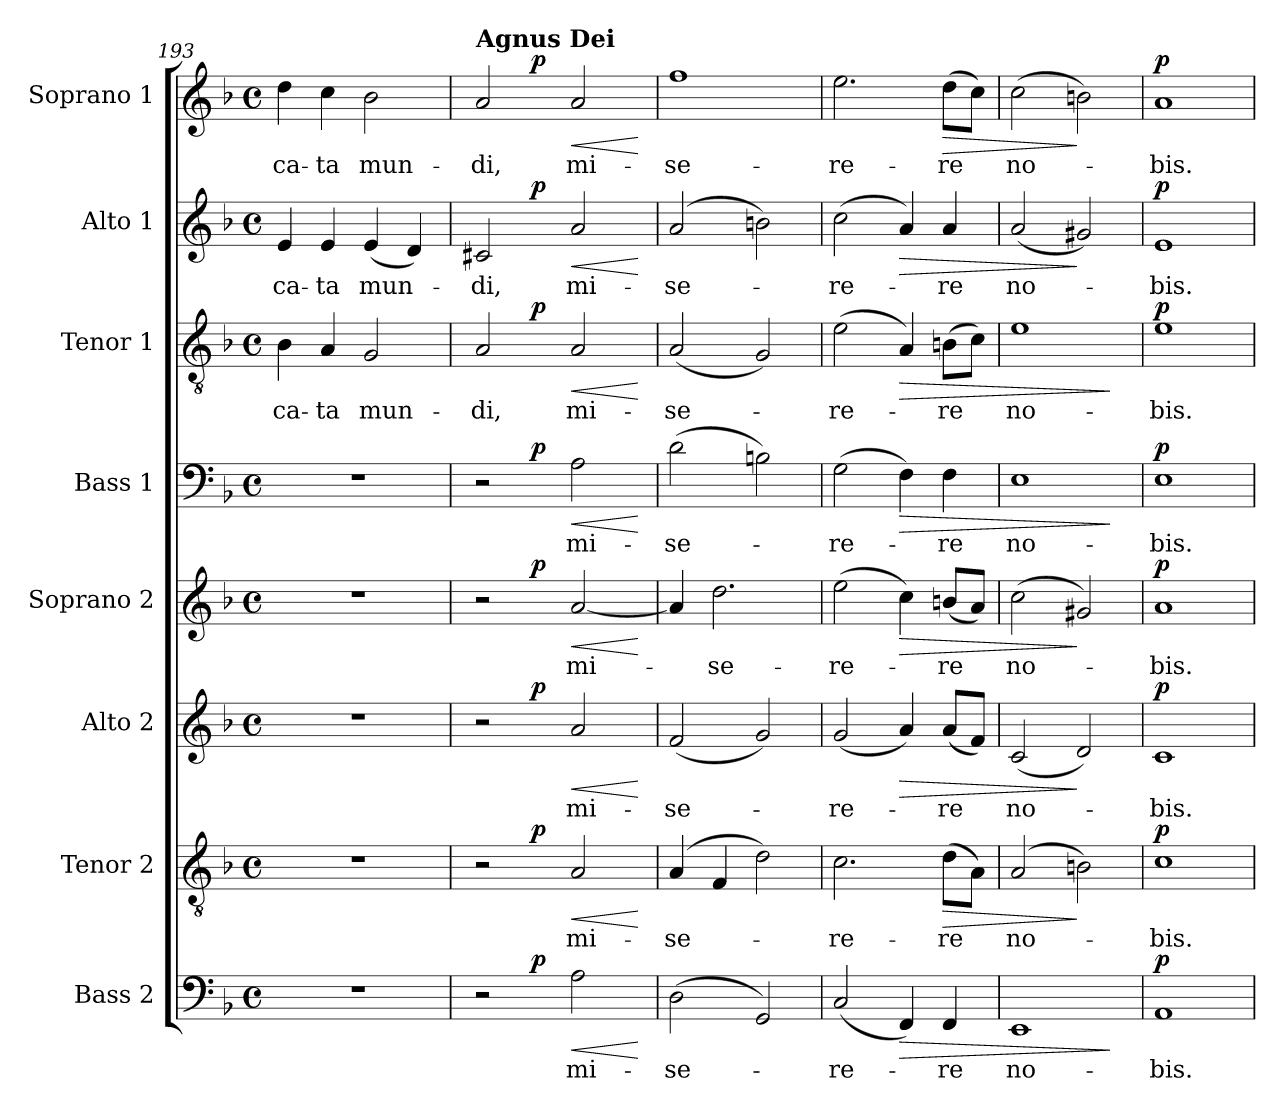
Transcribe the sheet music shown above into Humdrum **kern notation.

**kern	**text	**dynam	**kern	**text	**dynam	**kern	**text	**dynam	**kern	**text	**dynam	**kern	**text	**dynam	**kern	**text	**dynam	**kern	**text	**dynam	**kern	**text	**dynam
*part8	*part8	*part8	*part7	*part7	*part7	*part6	*part6	*part6	*part5	*part5	*part5	*part4	*part4	*part4	*part3	*part3	*part3	*part2	*part2	*part2	*part1	*part1	*part1
*staff8	*staff8	*staff8	*staff7	*staff7	*staff7	*staff6	*staff6	*staff6	*staff5	*staff5	*staff5	*staff4	*staff4	*staff4	*staff3	*staff3	*staff3	*staff2	*staff2	*staff2	*staff1	*staff1	*staff1
*I"Bass 2	*	*	*I"Tenor 2	*	*	*I"Alto 2	*	*	*I"Soprano 2	*	*	*I"Bass 1	*	*	*I"Tenor 1	*	*	*I"Alto 1	*	*	*I"Soprano 1	*	*
*clefF4	*	*	*clefGv2	*	*	*clefG2	*	*	*clefG2	*	*	*clefF4	*	*	*clefGv2	*	*	*clefG2	*	*	*clefG2	*	*
*k[b-]	*	*	*k[b-]	*	*	*k[b-]	*	*	*k[b-]	*	*	*k[b-]	*	*	*k[b-]	*	*	*k[b-]	*	*	*k[b-]	*	*
*d:	*	*	*d:	*	*	*d:	*	*	*d:	*	*	*d:	*	*	*d:	*	*	*d:	*	*	*d:	*	*
*M4/4	*	*	*M4/4	*	*	*M4/4	*	*	*M4/4	*	*	*M4/4	*	*	*M4/4	*	*	*M4/4	*	*	*M4/4	*	*
*met(c)	*	*	*met(c)	*	*	*met(c)	*	*	*met(c)	*	*	*met(c)	*	*	*met(c)	*	*	*met(c)	*	*	*met(c)	*	*
=193	=193	=193	=193	=193	=193	=193	=193	=193	=193	=193	=193	=193	=193	=193	=193	=193	=193	=193	=193	=193	=193	=193	=193
1r	.	.	1r	.	.	1r	.	.	1r	.	.	1r	.	.	4B-\	-ca-	.	4e/	-ca-	.	4dd\	-ca-	.
.	.	.	.	.	.	.	.	.	.	.	.	.	.	.	4A/	-ta	.	4e/	-ta	.	4cc\	-ta	.
.	.	.	.	.	.	.	.	.	.	.	.	.	.	.	2G/	mun-	.	(4e/	mun-	.	2b-\	mun-	.
.	.	.	.	.	.	.	.	.	.	.	.	.	.	.	.	.	.	4d/)	.	.	.	.	.
=194	=194	=194	=194	=194	=194	=194	=194	=194	=194	=194	=194	=194	=194	=194	=194	=194	=194	=194	=194	=194	=194	=194	=194
*^	*	*	*^	*	*	*^	*	*	*^	*	*	*^	*	*	*^	*	*	*^	*	*	*^	*	*
!	!	!	!	!	!	!	!	!	!	!	!	!	!	!	!	!	!	!	!	!	!	!	!	!	!	!	!	!LO:TX:a:B:t=Agnus Dei	!	!	!
2r	4ryy	.	.	2r	4ryy	.	.	2r	4ryy	.	.	2r	4ryy	.	.	2r	4ryy	.	.	2A/	4ryy	-di,	.	2c#X/	4ryy	-di,	.	2a/	4ryy	-di,	.
.	32ryy	.	.	.	32ryy	.	.	.	32ryy	.	.	.	32ryy	.	.	.	32ryy	.	.	.	32ryy	.	.	.	32ryy	.	.	.	32ryy	.	.
!	!	!	!LO:DY:b	!	!	!	!LO:DY:b	!	!	!	!LO:DY:b	!	!	!	!LO:DY:b	!	!	!	!LO:DY:b	!	!	!	!LO:DY:b	!	!	!	!LO:DY:b	!	!	!	!LO:DY:b
.	2ryy	.	p	.	2ryy	.	p	.	2ryy	.	p	.	2ryy	.	p	.	2ryy	.	p	.	2ryy	.	p	.	2ryy	.	p	.	2ryy	.	p
!	!	!	!LO:HP:b	!	!	!	!LO:HP:b	!	!	!	!LO:HP:b	!	!	!	!LO:HP:b	!	!	!	!LO:HP:b	!	!	!	!LO:HP:b	!	!	!	!LO:HP:b	!	!	!	!LO:HP:b
2A\	.	mi-	<	2A/	.	mi-	<	2a/	.	mi-	<	[2a/	.	mi-	<	2A\	.	mi-	<	2A/	.	mi-	<	2a/	.	mi-	<	2a/	.	mi-	<
.	8..ryy	.	.	.	8..ryy	.	.	.	8..ryy	.	.	.	8..ryy	.	.	.	8..ryy	.	.	.	8..ryy	.	.	.	8..ryy	.	.	.	8..ryy	.	.
.	.	.	[	.	.	.	[	.	.	.	[	.	.	.	[	.	.	.	[	.	.	.	[	.	.	.	[	.	.	.	[
*v	*v	*	*	*	*	*	*	*v	*v	*	*	*v	*v	*	*	*v	*v	*	*	*v	*v	*	*	*v	*v	*	*	*v	*v	*	*
*	*	*	*v	*v	*	*	*	*	*	*	*	*	*	*	*	*	*	*	*	*	*	*	*	*
=195	=195	=195	=195	=195	=195	=195	=195	=195	=195	=195	=195	=195	=195	=195	=195	=195	=195	=195	=195	=195	=195	=195	=195
(2D\	-se-	.	(4A/	-se-	.	(2f/	-se-	.	4a/]	.	.	(2d\	-se-	.	(2A/	-se-	.	(2a/	-se-	.	1ff	-se-	.
.	.	.	4F/	.	.	.	.	.	2.dd\	-se-	.	.	.	.	.	.	.	.	.	.	.	.	.
2GG/)	.	.	2d\)	.	.	2g/)	.	.	.	.	.	2Bn\)	.	.	2G/)	.	.	2bn\)	.	.	.	.	.
=196	=196	=196	=196	=196	=196	=196	=196	=196	=196	=196	=196	=196	=196	=196	=196	=196	=196	=196	=196	=196	=196	=196	=196
(2C/	-re-	.	2.c\	-re-	.	(2g/	-re-	.	(2ee\	-re-	.	(2G\	-re-	.	(2e\	-re-	.	(2cc\	-re-	.	2.ee\	-re-	.
!	!	!LO:HP:b	!	!	!	!	!	!LO:HP:b	!	!	!LO:HP:b	!	!	!LO:HP:b	!	!	!LO:HP:b	!	!	!LO:HP:b	!	!	!
4FF/)	.	>	.	.	.	4a/)	.	>	4cc\)	.	>	4F\)	.	>	4A/)	.	>	4a/)	.	>	.	.	.
!	!	!	!	!	!LO:HP:b	!	!	!	!	!	!	!	!	!	!	!	!	!	!	!	!	!	!LO:HP:b
4FF/	-re	.	(8d\L	-re	>	(8a/L	-re	.	(8bn/L	-re	.	4F\	-re	.	(8Bn\L	-re	.	4a/	-re	.	(8dd\L	-re	>
.	.	.	8A\J)	.	.	8f/J)	.	.	8a/J)	.	.	.	.	.	8c\J)	.	.	.	.	.	8cc\J)	.	.
=197	=197	=197	=197	=197	=197	=197	=197	=197	=197	=197	=197	=197	=197	=197	=197	=197	=197	=197	=197	=197	=197	=197	=197
1EE	no-	.	(2A/	no-	.	(2c/	no-	.	(2cc\	no-	.	1E	no-	.	1e	no-	.	(2a/	no-	.	(2cc\	no-	.
.	.	.	2Bn\)	.	]	2d/)	.	]	2g#X/)	.	]	.	.	.	.	.	.	2g#X/)	.	]	2bn\)	.	]
.	.	]	.	.	.	.	.	.	.	.	.	.	.	]	.	.	]	.	.	.	.	.	.
=198	=198	=198	=198	=198	=198	=198	=198	=198	=198	=198	=198	=198	=198	=198	=198	=198	=198	=198	=198	=198	=198	=198	=198
!	!	!LO:DY:b	!	!	!LO:DY:b	!	!	!LO:DY:b	!	!	!LO:DY:b	!	!	!LO:DY:b	!	!	!LO:DY:b	!	!	!LO:DY:b	!	!	!LO:DY:b
1AA	-bis.	p	1c	-bis.	p	1c	-bis.	p	1a	-bis.	p	1E	-bis.	p	1e	-bis.	p	1e	-bis.	p	1a	-bis.	p
=	=	=	=	=	=	=	=	=	=	=	=	=	=	=	=	=	=	=	=	=	=	=	=
*-	*-	*-	*-	*-	*-	*-	*-	*-	*-	*-	*-	*-	*-	*-	*-	*-	*-	*-	*-	*-	*-	*-	*-
